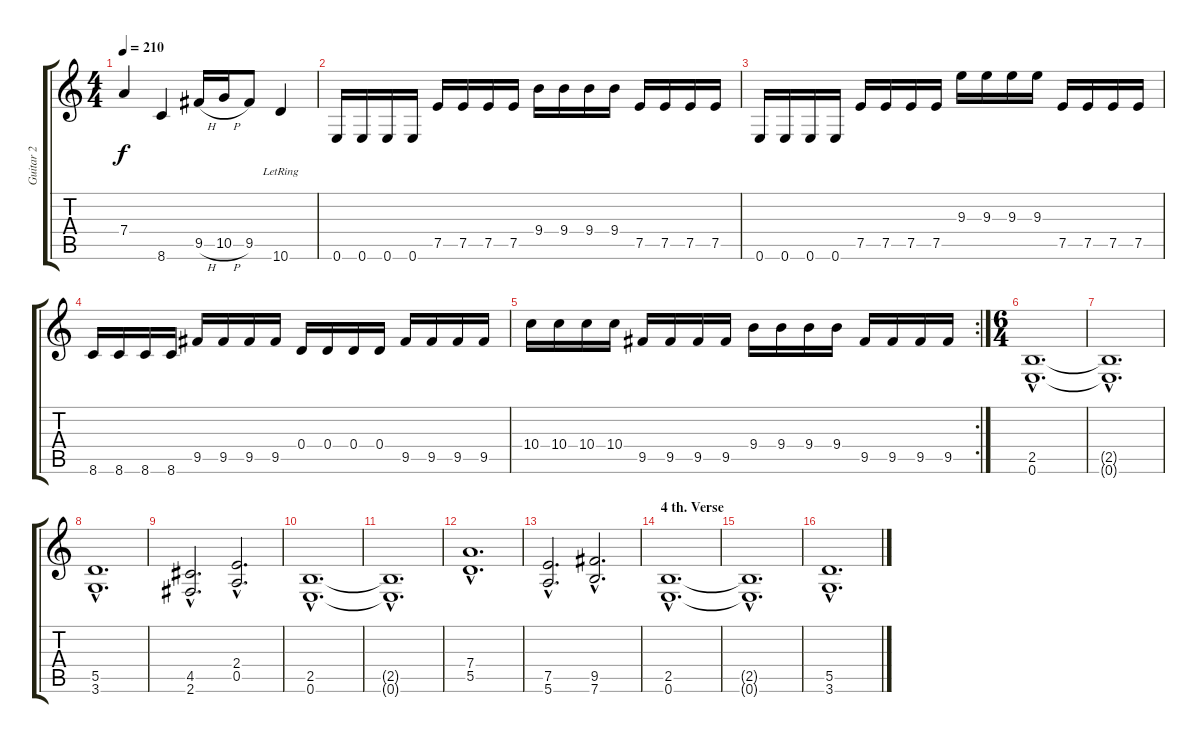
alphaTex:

\track ("Guitar 2" "Guitar 2") {instrument overdrivenguitar}
\staff {score tabs}
\tuning (E4 B3 G3 D3 A2 E2) {hide}
\ts (4 4)
\tempo 210
\clef g2
\ks c
7.4.4{dy f} 8.6.4 9.5{h}.16 10.5{h}.16 9.5.8 10.6{lr}.4 |
0.6.16 0.6.16 0.6.16 0.6.16 7.5.16 7.5.16 7.5.16 7.5.16 9.4.16 9.4.16 9.4.16 9.4.16 7.5.16 7.5.16 7.5.16 7.5.16 |
0.6.16 0.6.16 0.6.16 0.6.16 7.5.16 7.5.16 7.5.16 7.5.16 9.3.16 9.3.16 9.3.16 9.3.16 7.5.16 7.5.16 7.5.16 7.5.16 |
8.6.16 8.6.16 8.6.16 8.6.16 9.5.16 9.5.16 9.5.16 9.5.16 0.4.16 0.4.16 0.4.16 0.4.16 9.5.16 9.5.16 9.5.16 9.5.16 |
\rc 2
10.4.16 10.4.16 10.4.16 10.4.16 9.5.16 9.5.16 9.5.16 9.5.16 9.4.16 9.4.16 9.4.16 9.4.16 9.5.16 9.5.16 9.5.16 9.5.16 |
\ts (6 4)
(2.5{hac} 0.6{hac}).1{d} |
(2.5{hac t} 0.6{hac t}).1{d} |
(5.5{hac} 3.6{hac}).1{d} |
(4.5{hac} 2.6{hac}).2{d} (2.4{hac} 0.5{hac}).2{d} |
(2.5{hac} 0.6{hac}).1{d} |
(2.5{hac t} 0.6{hac t}).1{d} |
(7.4{hac} 5.5{hac}).1{d} |
(7.5{hac} 5.6{hac}).2{d} (9.5{hac} 7.6{hac}).2{d} |
\section ("" "4 th. Verse")
(2.5{hac} 0.6{hac}).1{d} |
(2.5{hac t} 0.6{hac t}).1{d} |
(5.5{hac} 3.6{hac}).1{d}
